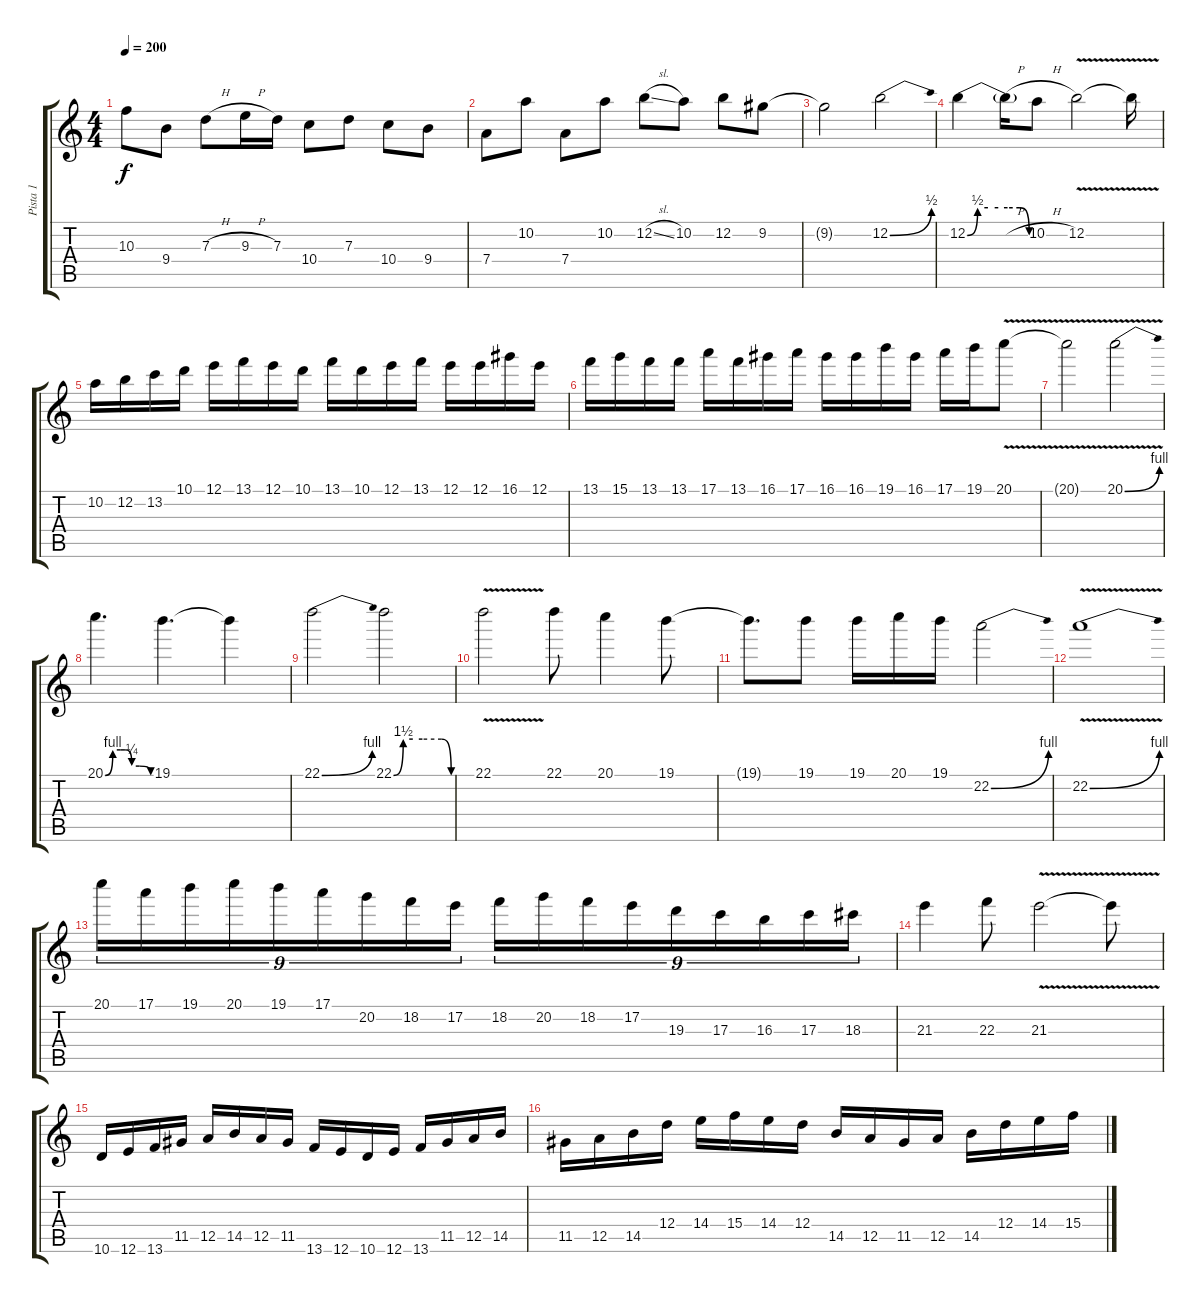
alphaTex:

\track ("Pista 1" "Pista 1") {instrument distortionguitar}
\staff {score tabs}
\tuning (E4 B3 G3 D3 A2 E2) {hide}
\ts (4 4)
\tempo 200
\clef g2
\ks c
10.3.8{dy f} 9.4.8 7.3{h}.8 9.3{h}.16 7.3.16 10.4.8 7.3.8 10.4.8 9.4.8 |
7.4.8 10.2.8 7.4.8 10.2.8 12.2{sl}.8 10.2.8 12.2.8 9.2.8 |
9.2{t}.2 12.2{be (bend 0 0 60 2)}.2 |
12.2{be (custom 0 0 10 2 20 2 30 2 39 2 51 2 60 0)}.4 12.2{h t}.16 10.2{h}.8 12.2{v}.2 12.2{t}.16 |
10.2.16 12.2.16 13.2.16 10.1.16 12.1.16 13.1.16 12.1.16 10.1.16 13.1.16 10.1.16 12.1.16 13.1.16 12.1.16 12.1.16 16.1.16 12.1.16 |
13.1.16 15.1.16 13.1.16 13.1.16 17.1.16 13.1.16 16.1.16 17.1.16 16.1.16 16.1.16 19.1.16 16.1.16 17.1.16 19.1.16 20.1{v}.8 |
20.1{t}.2 20.1{be (bend 0 0 60 4) v}.2 |
20.1{be (custom 0 0 10 4 20 4 26 4 35 1 45 1 60 0)}.4{d} 19.1.4{d} 19.1{t}.4 |
22.1{be (bend 0 0 60 4)}.2 22.1{be (custom 0 0 10 6 20 6 30 6 50 6 60 0)}.2 |
22.1{v}.2 22.1.8 20.1.4 19.1.8 |
19.1{t}.8{d} 19.1.8 19.1.16 20.1.16 19.1.16 22.2{be (bend 0 0 60 4)}.2 |
22.2{be (bend 0 0 60 4) v}.1 |
20.1.16{tu (9 8)} 17.1.16{tu (9 8)} 19.1.16{tu (9 8)} 20.1.16{tu (9 8)} 19.1.16{tu (9 8)} 17.1.16{tu (9 8)} 20.2.16{tu (9 8)} 18.2.16{tu (9 8)} 17.2.16{tu (9 8)} 18.2.16{tu (9 8)} 20.2.16{tu (9 8)} 18.2.16{tu (9 8)} 17.2.16{tu (9 8)} 19.3.16{tu (9 8)} 17.3.16{tu (9 8)} 16.3.16{tu (9 8)} 17.3.16{tu (9 8)} 18.3.16{tu (9 8)} |
21.3.4 22.3.8 21.3{v}.2 21.3{t}.8 |
10.6.16 12.6.16 13.6.16 11.5.16 12.5.16 14.5.16 12.5.16 11.5.16 13.6.16 12.6.16 10.6.16 12.6.16 13.6.16 11.5.16 12.5.16 14.5.16 |
11.5.16 12.5.16 14.5.16 12.4.16 14.4.16 15.4.16 14.4.16 12.4.16 14.5.16 12.5.16 11.5.16 12.5.16 14.5.16 12.4.16 14.4.16 15.4.16
